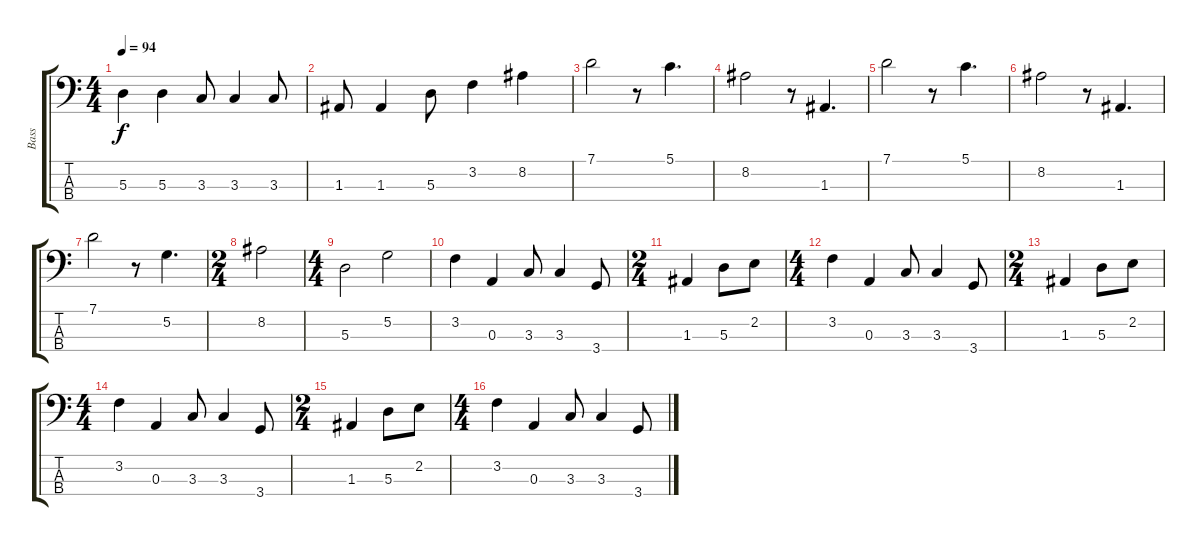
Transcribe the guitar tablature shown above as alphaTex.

\track ("Bass" "Bass") {instrument electricbassfinger}
\staff {score tabs}
\tuning (G2 D2 A1 E1) {hide}
\ts (4 4)
\tempo 94
\clef f4
\ks c
5.3.4{dy f} 5.3.4 3.3.8 3.3.4 3.3.8 |
1.3.8 1.3.4 5.3.8 3.2.4 8.2.4 |
7.1.2 r.8 5.1.4{d} |
8.2.2 r.8 1.3.4{d} |
7.1.2 r.8 5.1.4{d} |
8.2.2 r.8 1.3.4{d} |
7.1.2 r.8 5.2.4{d} |
\ts (2 4)
8.2.2 |
\ts (4 4)
5.3.2 5.2.2 |
3.2.4 0.3.4 3.3.8 3.3.4 3.4.8 |
\ts (2 4)
1.3.4 5.3.8 2.2.8 |
\ts (4 4)
3.2.4 0.3.4 3.3.8 3.3.4 3.4.8 |
\ts (2 4)
1.3.4 5.3.8 2.2.8 |
\ts (4 4)
3.2.4 0.3.4 3.3.8 3.3.4 3.4.8 |
\ts (2 4)
1.3.4 5.3.8 2.2.8 |
\ts (4 4)
3.2.4 0.3.4 3.3.8 3.3.4 3.4.8
